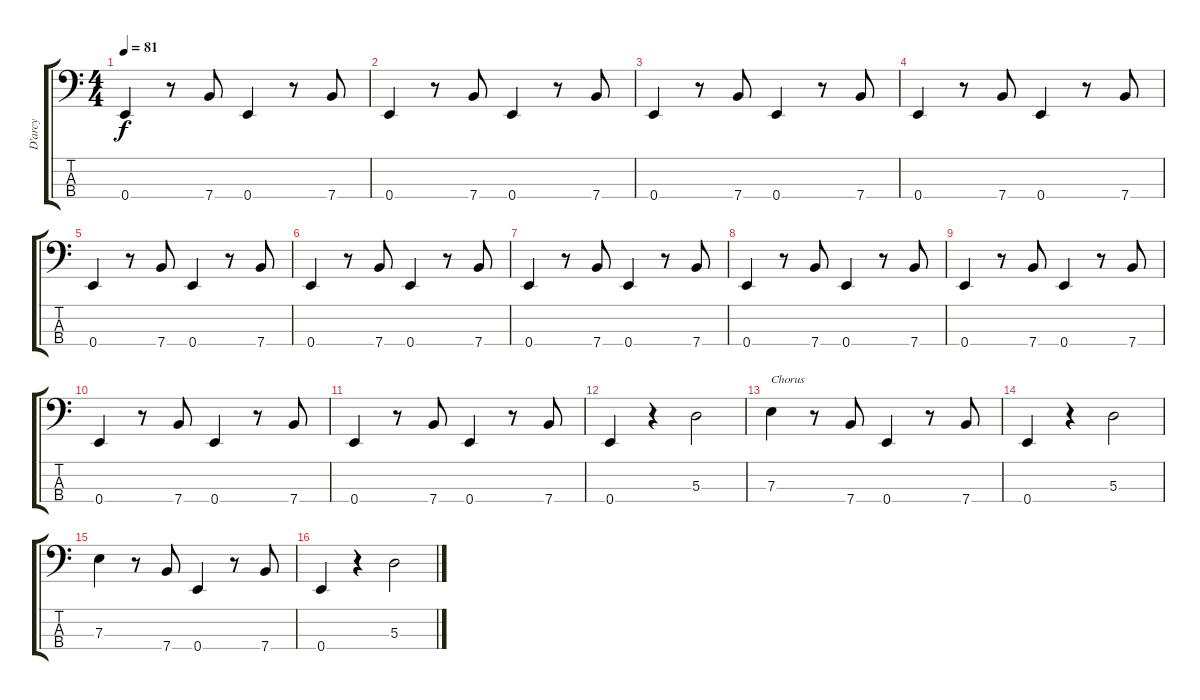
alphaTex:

\track ("D'arcy" "D'arcy") {instrument electricbassfinger}
\staff {score tabs}
\tuning (G2 D2 A1 E1) {hide}
\ts (4 4)
\tempo 81
\clef f4
\ks c
0.4.4{dy f} r.8 7.4.8 0.4.4 r.8 7.4.8 |
0.4.4 r.8 7.4.8 0.4.4 r.8 7.4.8 |
0.4.4 r.8 7.4.8 0.4.4 r.8 7.4.8 |
0.4.4 r.8 7.4.8 0.4.4 r.8 7.4.8 |
0.4.4 r.8 7.4.8 0.4.4 r.8 7.4.8 |
0.4.4 r.8 7.4.8 0.4.4 r.8 7.4.8 |
0.4.4 r.8 7.4.8 0.4.4 r.8 7.4.8 |
0.4.4 r.8 7.4.8 0.4.4 r.8 7.4.8 |
0.4.4 r.8 7.4.8 0.4.4 r.8 7.4.8 |
0.4.4 r.8 7.4.8 0.4.4 r.8 7.4.8 |
0.4.4 r.8 7.4.8 0.4.4 r.8 7.4.8 |
0.4.4 r.4 5.3.2 |
7.3.4{txt "Chorus"} r.8 7.4.8 0.4.4 r.8 7.4.8 |
0.4.4 r.4 5.3.2 |
7.3.4 r.8 7.4.8 0.4.4 r.8 7.4.8 |
0.4.4 r.4 5.3.2
